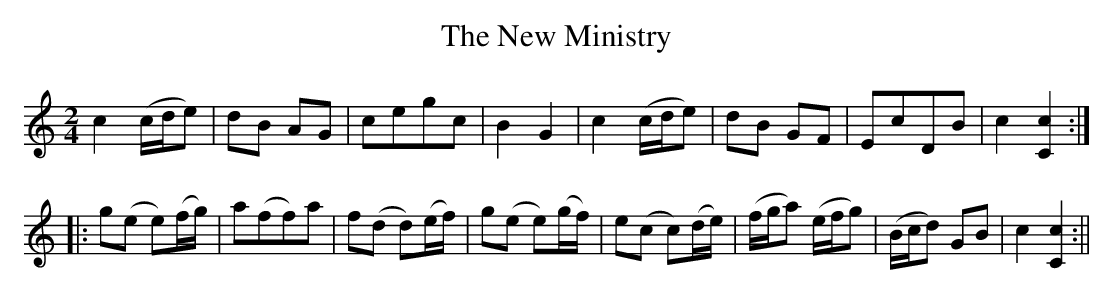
X:1
T:New Ministry, The
M:2/4
L:1/8
K:C
c2 (c/d/e)|dB AG|cegc|B2G2|c2 (c/d/e)|dB GF|EcDB|c2 [C2c2]:|
|:g(e e)(f/g/)|a(ff)a|f(d d)(e/f/)|g(e e)(g/f/)|e(c c)(d/e/)|(f/g/a) (e/f/g)|(B/c/d) GB|c2 [C2c2]:||
